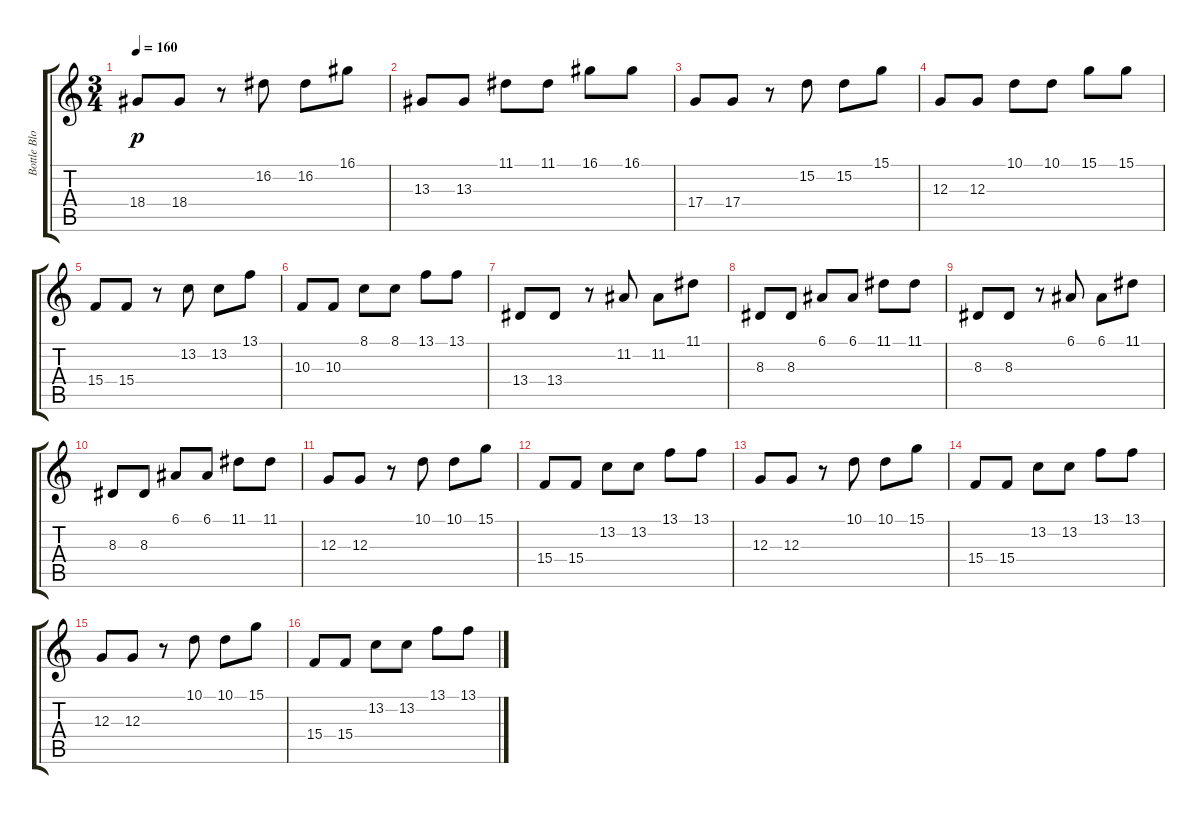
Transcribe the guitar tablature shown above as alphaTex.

\track ("Bottle Blow BG" "Bottle Blo") {instrument blownbottle}
\staff {score tabs}
\tuning (E4 B3 G3 D3 A2 E2) {hide}
\ts (3 4)
\tempo 160
\clef g2
\ks c
18.4.8{dy p} 18.4.8 r.8 16.2.8 16.2.8 16.1.8 |
13.3.8 13.3.8 11.1.8 11.1.8 16.1.8 16.1.8 |
17.4.8 17.4.8 r.8 15.2.8 15.2.8 15.1.8 |
12.3.8 12.3.8 10.1.8 10.1.8 15.1.8 15.1.8 |
15.4.8 15.4.8 r.8 13.2.8 13.2.8 13.1.8 |
10.3.8 10.3.8 8.1.8 8.1.8 13.1.8 13.1.8 |
13.4.8 13.4.8 r.8 11.2.8 11.2.8 11.1.8 |
8.3.8 8.3.8 6.1.8 6.1.8 11.1.8 11.1.8 |
8.3.8 8.3.8 r.8 6.1.8 6.1.8 11.1.8 |
8.3.8 8.3.8 6.1.8 6.1.8 11.1.8 11.1.8 |
12.3.8 12.3.8 r.8 10.1.8 10.1.8 15.1.8 |
15.4.8 15.4.8 13.2.8 13.2.8 13.1.8 13.1.8 |
12.3.8 12.3.8 r.8 10.1.8 10.1.8 15.1.8 |
15.4.8 15.4.8 13.2.8 13.2.8 13.1.8 13.1.8 |
12.3.8 12.3.8 r.8 10.1.8 10.1.8 15.1.8 |
15.4.8 15.4.8 13.2.8 13.2.8 13.1.8 13.1.8
